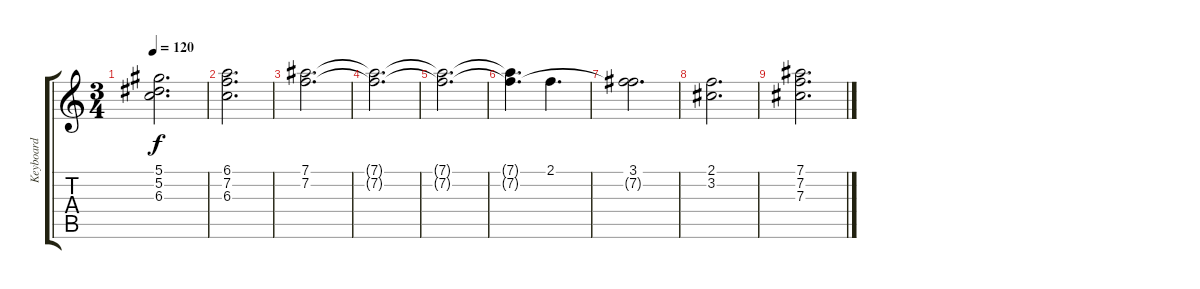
\track ("Keyboard" "Keyboard") {instrument distortionguitar}
\staff {score tabs}
\tuning (Eb4 Bb3 Gb3 Db3 Ab2 Eb2) {hide}
\ts (3 4)
\tempo 120
\clef g2
\ks c
(5.1 5.2 6.3).2{d dy f} |
(6.1 7.2 6.3).2{d} |
(7.1 7.2).2{d} |
(7.1{t} 7.2{t}).2{d} |
(7.1{t} 7.2{t}).2{d} |
(7.1{t} 7.2{t}).4{d} 2.1.4{d} |
(3.1 7.2{t}).2{d} |
(2.1 3.2).2{d} |
(7.1 7.2 7.3).2{d}
